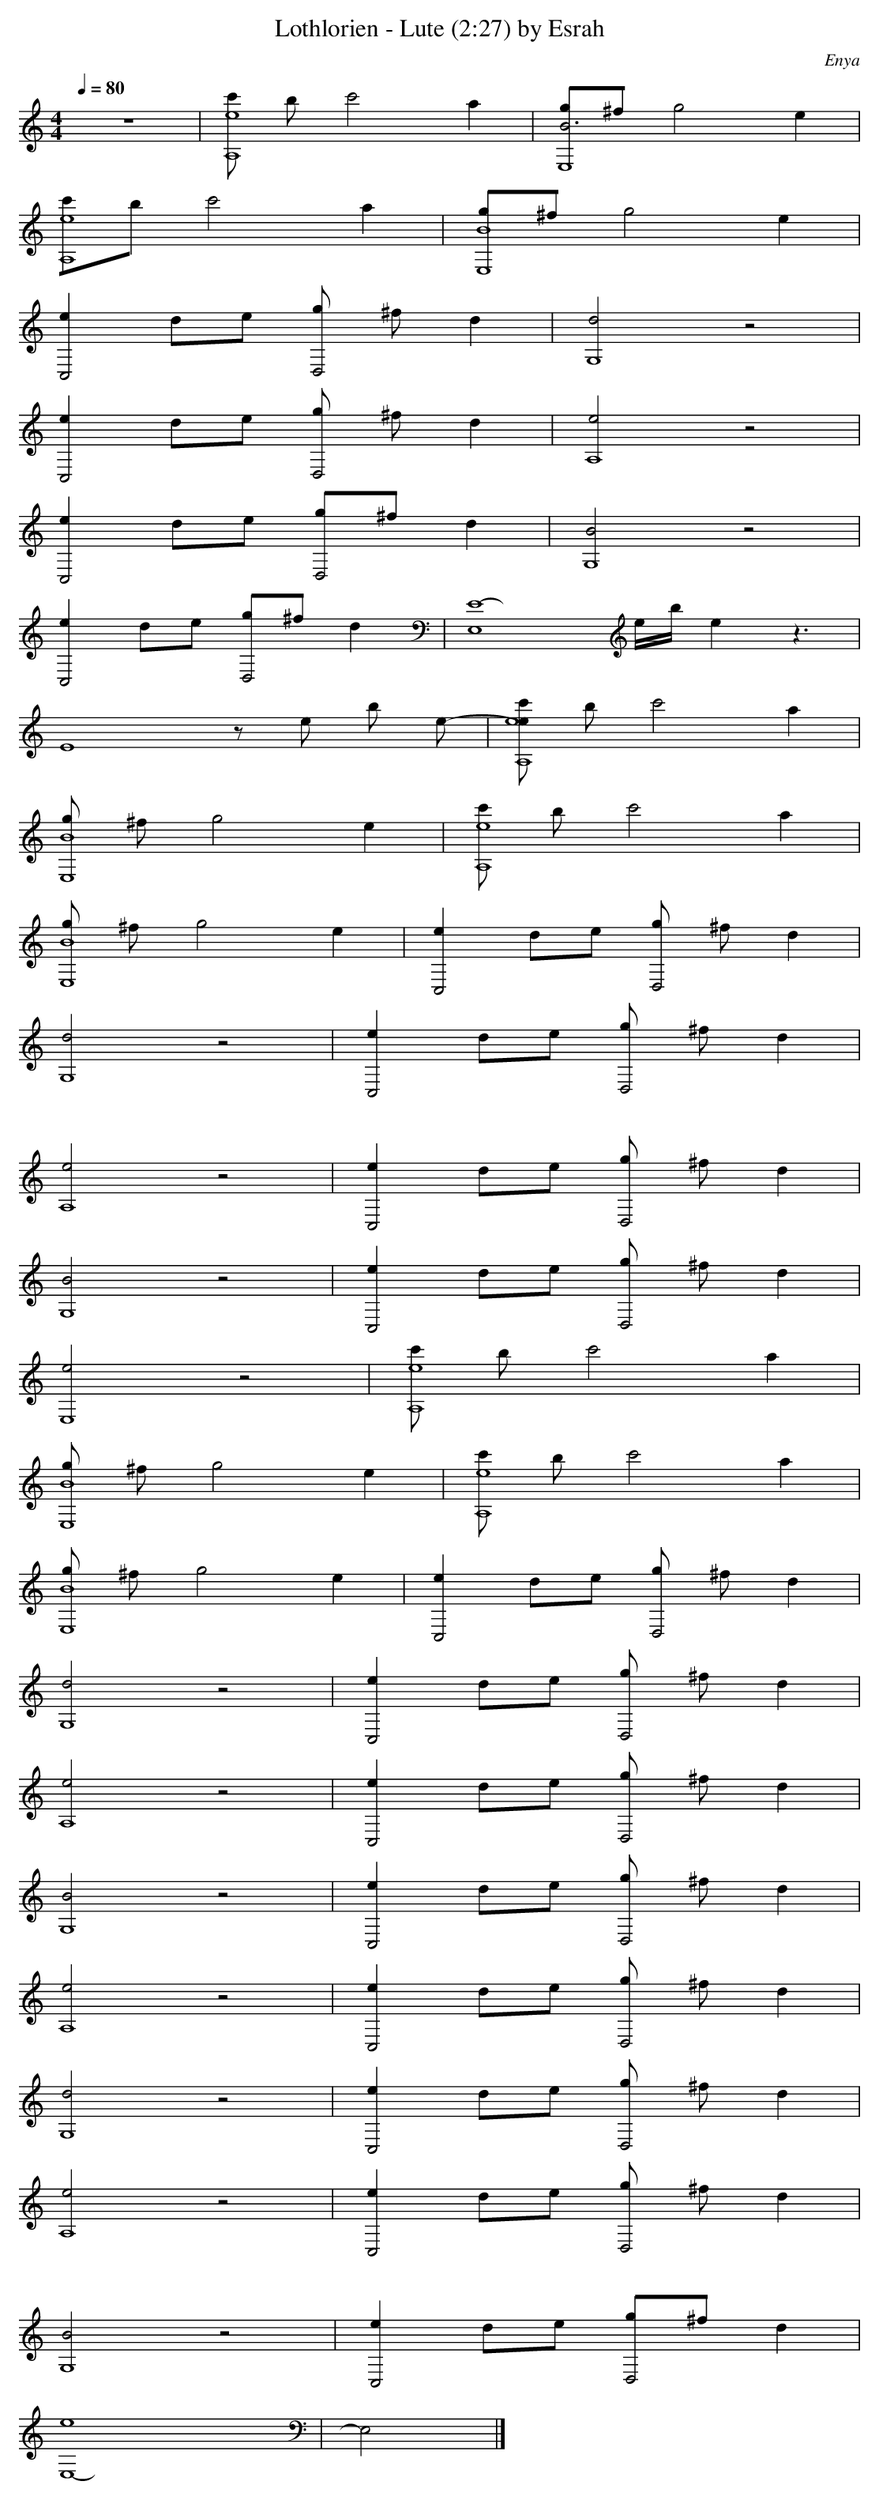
X:1
T:Lothlorien - Lute (2:27) by Esrah
C:Enya
M:4/4
L:1/8
Q:1/4=80
K:C
z8 |[c'e8A,8] b c'4 a2 |[gB6E,8]^f g4 e2 |
[c'A,8e8]b c'4 a2 |[gE,8B8]^f g4 e2 |
[e2C,4] de [gD,4] ^f d2 |[d4G,8] z4 |
[e2C,4] de [gD,4] ^f d2 |[e4A,8] z4 |
[e2C,4] de [gD,4]^f d2 |[B4G,8] z4 |
[e2C,4] de [gD,4]^f d2 |[z2E,8E8-] e/b/ e2 z3- |
[z4-E8] z e b e- |[c'A,8e8e] b c'4 a2 |
[gE,8B8] ^f g4 e2 |[c'A,8e8] b c'4 a2 |
[gE,8B8] ^f g4 e2 |[e2C,4] de [gD,4] ^f d2 |
[d4G,8] z4 |[e2C,4] de [gD,4] ^f d2 |
[e4A,8] z4 |[e2C,4] de [gD,4] ^f d2 |
[B4G,8] z4 |[e2C,4] de [gD,4] ^f d2 |
[e4E,8] z4 |[c'A,8e8] b c'4 a2 |
[gE,8B8] ^f g4 e2 |[c'A,8e8] b c'4 a2 |
[gE,8B8] ^f g4 e2 |[e2C,4] de [gD,4] ^f d2 |
[d4G,8] z4 |[e2C,4] de [gD,4] ^f d2 |
[e4A,8] z4 |[e2C,4] de [gD,4] ^f d2 |
[B4G,8] z4 |[e2C,4] de [gD,4] ^f d2 |
[e4A,8] z4 |[e2C,4] de [gD,4] ^f d2 |
[d4G,8] z4 |[e2C,4] de [gD,4] ^f d2 |
[e4A,8] z4 |[e2C,4] de [gD,4] ^f d2 |
[B4G,8] z4 |[e2C,4] de [gD,4]^f d2 |
[e8E,8-] |E,4 |]
